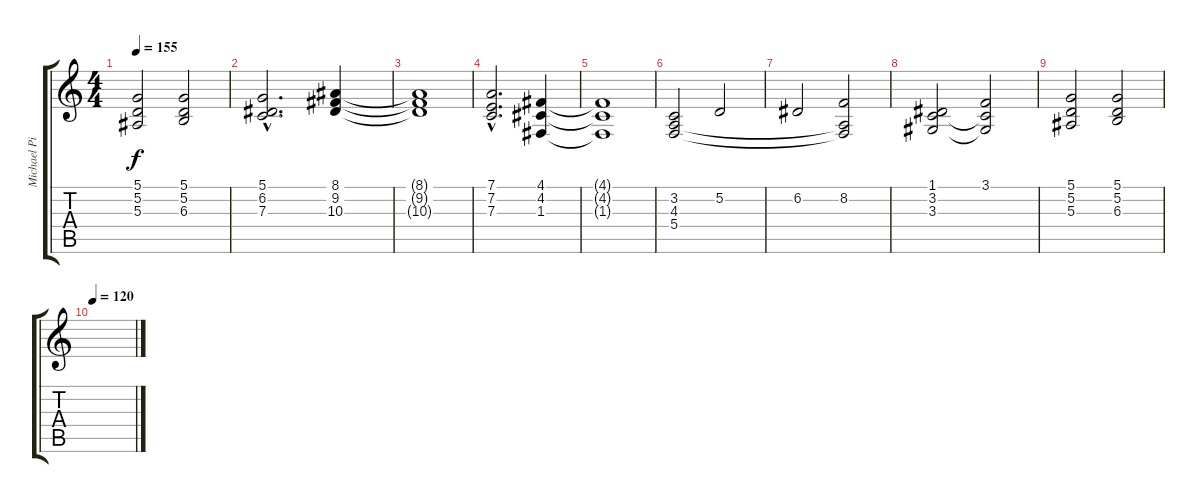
\track ("Michael Pinnella - CHOEURS" "Michael Pi") {instrument choiraahs}
\staff {score tabs}
\tuning (D4 A3 F3 C3 G2 D2) {hide}
\ts (4 4)
\tempo 155
\clef g2
\ks c
(5.1 5.2 5.3).2{dy f} (5.1 5.2 6.3).2 |
(5.1{hac} 6.2{hac} 7.3{hac}).2{d} (8.1 9.2 10.3).4 |
(8.1{t} 9.2{t} 10.3{t}).1 |
(7.1{hac} 7.2{hac} 7.3{hac}).2{d} (4.1 4.2 1.3).4 |
(4.1{t} 4.2{t} 1.3{t}).1 |
(3.2 4.3 5.4).2 5.2.2 |
6.2.2 (8.2 4.3{t} 5.4{t}).2 |
(1.1 3.2 3.3).2 (3.1 3.2{t} 3.3{t}).2 |
(5.1 5.2 5.3).2 (5.1 5.2 6.3).2 |
\tempo 120
